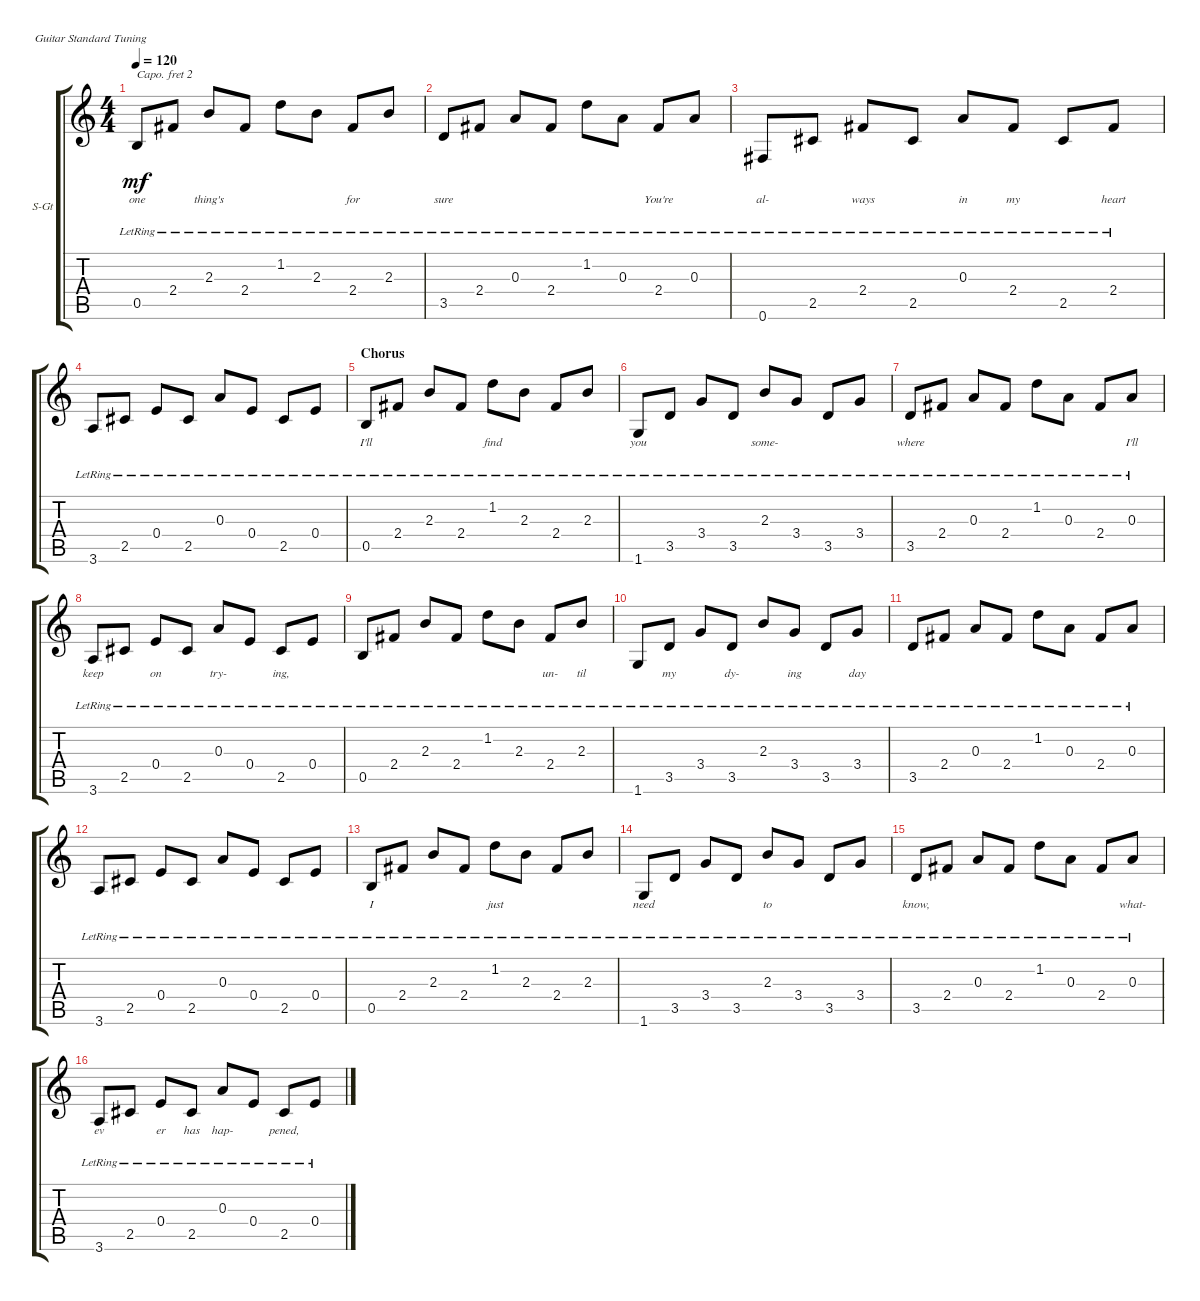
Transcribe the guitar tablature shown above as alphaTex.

\defaultSystemsLayout 4
\bracketExtendMode groupsimilarinstruments
\firstSystemTrackNameOrientation horizontal
\otherSystemsTrackNameOrientation horizontal
\track ("Steel Guitar" "S-Gt") {instrument acousticguitarsteel}
\staff {score tabs}
\capo 2
\tuning (E4 B3 G3 D3 A2 E2)
\ts (4 4)
\tempo 120
\clef g2
\ks c
0.5{lr}.8{lyrics (0 "one") lyrics (1 "") lyrics (2 "") lyrics (3 "") lyrics (4 "") dy mf} 2.4{lr}.8{lyrics (0 "") lyrics (1 "") lyrics (2 "") lyrics (3 "") lyrics (4 "")} 2.3{lr}.8{lyrics (0 "thing's") lyrics (1 "") lyrics (2 "") lyrics (3 "") lyrics (4 "")} 2.4{lr}.8{lyrics (0 "") lyrics (1 "") lyrics (2 "") lyrics (3 "") lyrics (4 "")} 1.2{lr}.8{lyrics (0 "") lyrics (1 "") lyrics (2 "") lyrics (3 "") lyrics (4 "")} 2.3{lr}.8{lyrics (0 "") lyrics (1 "") lyrics (2 "") lyrics (3 "") lyrics (4 "")} 2.4{lr}.8{lyrics (0 "for") lyrics (1 "") lyrics (2 "") lyrics (3 "") lyrics (4 "")} 2.3{lr}.8{lyrics (0 "") lyrics (1 "") lyrics (2 "") lyrics (3 "") lyrics (4 "")} |
3.5{lr}.8{lyrics (0 "sure") lyrics (1 "") lyrics (2 "") lyrics (3 "") lyrics (4 "")} 2.4{lr}.8{lyrics (0 "") lyrics (1 "") lyrics (2 "") lyrics (3 "") lyrics (4 "")} 0.3{lr}.8{lyrics (0 "") lyrics (1 "") lyrics (2 "") lyrics (3 "") lyrics (4 "")} 2.4{lr}.8{lyrics (0 "") lyrics (1 "") lyrics (2 "") lyrics (3 "") lyrics (4 "")} 1.2{lr}.8{lyrics (0 "") lyrics (1 "") lyrics (2 "") lyrics (3 "") lyrics (4 "")} 0.3{lr}.8{lyrics (0 "") lyrics (1 "") lyrics (2 "") lyrics (3 "") lyrics (4 "")} 2.4{lr}.8{lyrics (0 "You're") lyrics (1 "") lyrics (2 "") lyrics (3 "") lyrics (4 "")} 0.3{lr}.8{lyrics (0 "") lyrics (1 "") lyrics (2 "") lyrics (3 "") lyrics (4 "")} |
0.6{lr}.8{lyrics (0 "al-") lyrics (1 "") lyrics (2 "") lyrics (3 "") lyrics (4 "")} 2.5{lr}.8{lyrics (0 "") lyrics (1 "") lyrics (2 "") lyrics (3 "") lyrics (4 "")} 2.4{lr}.8{lyrics (0 "ways") lyrics (1 "") lyrics (2 "") lyrics (3 "") lyrics (4 "")} 2.5{lr}.8{lyrics (0 "") lyrics (1 "") lyrics (2 "") lyrics (3 "") lyrics (4 "")} 0.3{lr}.8{lyrics (0 "in") lyrics (1 "") lyrics (2 "") lyrics (3 "") lyrics (4 "")} 2.4{lr}.8{lyrics (0 "my") lyrics (1 "") lyrics (2 "") lyrics (3 "") lyrics (4 "")} 2.5{lr}.8{lyrics (0 "") lyrics (1 "") lyrics (2 "") lyrics (3 "") lyrics (4 "")} 2.4{lr}.8{lyrics (0 "heart") lyrics (1 "") lyrics (2 "") lyrics (3 "") lyrics (4 "")} |
3.6{lr}.8{lyrics (0 "") lyrics (1 "") lyrics (2 "") lyrics (3 "") lyrics (4 "")} 2.5{lr}.8{lyrics (0 "") lyrics (1 "") lyrics (2 "") lyrics (3 "") lyrics (4 "")} 0.4{lr}.8{lyrics (0 "") lyrics (1 "") lyrics (2 "") lyrics (3 "") lyrics (4 "")} 2.5{lr}.8{lyrics (0 "") lyrics (1 "") lyrics (2 "") lyrics (3 "") lyrics (4 "")} 0.3{lr}.8{lyrics (0 "") lyrics (1 "") lyrics (2 "") lyrics (3 "") lyrics (4 "")} 0.4{lr}.8{lyrics (0 "") lyrics (1 "") lyrics (2 "") lyrics (3 "") lyrics (4 "")} 2.5{lr}.8{lyrics (0 "") lyrics (1 "") lyrics (2 "") lyrics (3 "") lyrics (4 "")} 0.4{lr}.8{lyrics (0 "") lyrics (1 "") lyrics (2 "") lyrics (3 "") lyrics (4 "")} |
\section ("" "Chorus")
0.5{lr}.8{lyrics (0 "I'll") lyrics (1 "") lyrics (2 "") lyrics (3 "") lyrics (4 "")} 2.4{lr}.8{lyrics (0 "") lyrics (1 "") lyrics (2 "") lyrics (3 "") lyrics (4 "")} 2.3{lr}.8{lyrics (0 "") lyrics (1 "") lyrics (2 "") lyrics (3 "") lyrics (4 "")} 2.4{lr}.8{lyrics (0 "") lyrics (1 "") lyrics (2 "") lyrics (3 "") lyrics (4 "")} 1.2{lr}.8{lyrics (0 "find") lyrics (1 "") lyrics (2 "") lyrics (3 "") lyrics (4 "")} 2.3{lr}.8{lyrics (0 "") lyrics (1 "") lyrics (2 "") lyrics (3 "") lyrics (4 "")} 2.4{lr}.8{lyrics (0 "") lyrics (1 "") lyrics (2 "") lyrics (3 "") lyrics (4 "")} 2.3{lr}.8{lyrics (0 "") lyrics (1 "") lyrics (2 "") lyrics (3 "") lyrics (4 "")} |
1.6{lr}.8{lyrics (0 "you") lyrics (1 "") lyrics (2 "") lyrics (3 "") lyrics (4 "")} 3.5{lr}.8{lyrics (0 "") lyrics (1 "") lyrics (2 "") lyrics (3 "") lyrics (4 "")} 3.4{lr}.8{lyrics (0 "") lyrics (1 "") lyrics (2 "") lyrics (3 "") lyrics (4 "")} 3.5{lr}.8{lyrics (0 "") lyrics (1 "") lyrics (2 "") lyrics (3 "") lyrics (4 "")} 2.3{lr}.8{lyrics (0 "some-") lyrics (1 "") lyrics (2 "") lyrics (3 "") lyrics (4 "")} 3.4{lr}.8{lyrics (0 "") lyrics (1 "") lyrics (2 "") lyrics (3 "") lyrics (4 "")} 3.5{lr}.8{lyrics (0 "") lyrics (1 "") lyrics (2 "") lyrics (3 "") lyrics (4 "")} 3.4{lr}.8{lyrics (0 "") lyrics (1 "") lyrics (2 "") lyrics (3 "") lyrics (4 "")} |
3.5{lr}.8{lyrics (0 "where") lyrics (1 "") lyrics (2 "") lyrics (3 "") lyrics (4 "")} 2.4{lr}.8{lyrics (0 "") lyrics (1 "") lyrics (2 "") lyrics (3 "") lyrics (4 "")} 0.3{lr}.8{lyrics (0 "") lyrics (1 "") lyrics (2 "") lyrics (3 "") lyrics (4 "")} 2.4{lr}.8{lyrics (0 "") lyrics (1 "") lyrics (2 "") lyrics (3 "") lyrics (4 "")} 1.2{lr}.8{lyrics (0 "") lyrics (1 "") lyrics (2 "") lyrics (3 "") lyrics (4 "")} 0.3{lr}.8{lyrics (0 "") lyrics (1 "") lyrics (2 "") lyrics (3 "") lyrics (4 "")} 2.4{lr}.8{lyrics (0 "") lyrics (1 "") lyrics (2 "") lyrics (3 "") lyrics (4 "")} 0.3{lr}.8{lyrics (0 "I'll") lyrics (1 "") lyrics (2 "") lyrics (3 "") lyrics (4 "")} |
3.6{lr}.8{lyrics (0 "keep") lyrics (1 "") lyrics (2 "") lyrics (3 "") lyrics (4 "")} 2.5{lr}.8{lyrics (0 "") lyrics (1 "") lyrics (2 "") lyrics (3 "") lyrics (4 "")} 0.4{lr}.8{lyrics (0 "on") lyrics (1 "") lyrics (2 "") lyrics (3 "") lyrics (4 "")} 2.5{lr}.8{lyrics (0 "") lyrics (1 "") lyrics (2 "") lyrics (3 "") lyrics (4 "")} 0.3{lr}.8{lyrics (0 "try-") lyrics (1 "") lyrics (2 "") lyrics (3 "") lyrics (4 "")} 0.4{lr}.8{lyrics (0 "") lyrics (1 "") lyrics (2 "") lyrics (3 "") lyrics (4 "")} 2.5{lr}.8{lyrics (0 "ing,") lyrics (1 "") lyrics (2 "") lyrics (3 "") lyrics (4 "")} 0.4{lr}.8{lyrics (0 "") lyrics (1 "") lyrics (2 "") lyrics (3 "") lyrics (4 "")} |
0.5{lr}.8{lyrics (0 "") lyrics (1 "") lyrics (2 "") lyrics (3 "") lyrics (4 "")} 2.4{lr}.8{lyrics (0 "") lyrics (1 "") lyrics (2 "") lyrics (3 "") lyrics (4 "")} 2.3{lr}.8{lyrics (0 "") lyrics (1 "") lyrics (2 "") lyrics (3 "") lyrics (4 "")} 2.4{lr}.8{lyrics (0 "") lyrics (1 "") lyrics (2 "") lyrics (3 "") lyrics (4 "")} 1.2{lr}.8{lyrics (0 "") lyrics (1 "") lyrics (2 "") lyrics (3 "") lyrics (4 "")} 2.3{lr}.8{lyrics (0 "") lyrics (1 "") lyrics (2 "") lyrics (3 "") lyrics (4 "")} 2.4{lr}.8{lyrics (0 "un-") lyrics (1 "") lyrics (2 "") lyrics (3 "") lyrics (4 "")} 2.3{lr}.8{lyrics (0 "til") lyrics (1 "") lyrics (2 "") lyrics (3 "") lyrics (4 "")} |
1.6{lr}.8{lyrics (0 "") lyrics (1 "") lyrics (2 "") lyrics (3 "") lyrics (4 "")} 3.5{lr}.8{lyrics (0 "my") lyrics (1 "") lyrics (2 "") lyrics (3 "") lyrics (4 "")} 3.4{lr}.8{lyrics (0 "") lyrics (1 "") lyrics (2 "") lyrics (3 "") lyrics (4 "")} 3.5{lr}.8{lyrics (0 "dy-") lyrics (1 "") lyrics (2 "") lyrics (3 "") lyrics (4 "")} 2.3{lr}.8{lyrics (0 "") lyrics (1 "") lyrics (2 "") lyrics (3 "") lyrics (4 "")} 3.4{lr}.8{lyrics (0 "ing") lyrics (1 "") lyrics (2 "") lyrics (3 "") lyrics (4 "")} 3.5{lr}.8{lyrics (0 "") lyrics (1 "") lyrics (2 "") lyrics (3 "") lyrics (4 "")} 3.4{lr}.8{lyrics (0 "day") lyrics (1 "") lyrics (2 "") lyrics (3 "") lyrics (4 "")} |
3.5{lr}.8{lyrics (0 "") lyrics (1 "") lyrics (2 "") lyrics (3 "") lyrics (4 "")} 2.4{lr}.8{lyrics (0 "") lyrics (1 "") lyrics (2 "") lyrics (3 "") lyrics (4 "")} 0.3{lr}.8{lyrics (0 "") lyrics (1 "") lyrics (2 "") lyrics (3 "") lyrics (4 "")} 2.4{lr}.8{lyrics (0 "") lyrics (1 "") lyrics (2 "") lyrics (3 "") lyrics (4 "")} 1.2{lr}.8{lyrics (0 "") lyrics (1 "") lyrics (2 "") lyrics (3 "") lyrics (4 "")} 0.3{lr}.8{lyrics (0 "") lyrics (1 "") lyrics (2 "") lyrics (3 "") lyrics (4 "")} 2.4{lr}.8{lyrics (0 "") lyrics (1 "") lyrics (2 "") lyrics (3 "") lyrics (4 "")} 0.3{lr}.8{lyrics (0 "") lyrics (1 "") lyrics (2 "") lyrics (3 "") lyrics (4 "")} |
3.6{lr}.8{lyrics (0 "") lyrics (1 "") lyrics (2 "") lyrics (3 "") lyrics (4 "")} 2.5{lr}.8{lyrics (0 "") lyrics (1 "") lyrics (2 "") lyrics (3 "") lyrics (4 "")} 0.4{lr}.8{lyrics (0 "") lyrics (1 "") lyrics (2 "") lyrics (3 "") lyrics (4 "")} 2.5{lr}.8{lyrics (0 "") lyrics (1 "") lyrics (2 "") lyrics (3 "") lyrics (4 "")} 0.3{lr}.8{lyrics (0 "") lyrics (1 "") lyrics (2 "") lyrics (3 "") lyrics (4 "")} 0.4{lr}.8{lyrics (0 "") lyrics (1 "") lyrics (2 "") lyrics (3 "") lyrics (4 "")} 2.5{lr}.8{lyrics (0 "") lyrics (1 "") lyrics (2 "") lyrics (3 "") lyrics (4 "")} 0.4{lr}.8{lyrics (0 "") lyrics (1 "") lyrics (2 "") lyrics (3 "") lyrics (4 "")} |
0.5{lr}.8{lyrics (0 "I") lyrics (1 "") lyrics (2 "") lyrics (3 "") lyrics (4 "")} 2.4{lr}.8{lyrics (0 "") lyrics (1 "") lyrics (2 "") lyrics (3 "") lyrics (4 "")} 2.3{lr}.8{lyrics (0 "") lyrics (1 "") lyrics (2 "") lyrics (3 "") lyrics (4 "")} 2.4{lr}.8{lyrics (0 "") lyrics (1 "") lyrics (2 "") lyrics (3 "") lyrics (4 "")} 1.2{lr}.8{lyrics (0 "just") lyrics (1 "") lyrics (2 "") lyrics (3 "") lyrics (4 "")} 2.3{lr}.8{lyrics (0 "") lyrics (1 "") lyrics (2 "") lyrics (3 "") lyrics (4 "")} 2.4{lr}.8{lyrics (0 "") lyrics (1 "") lyrics (2 "") lyrics (3 "") lyrics (4 "")} 2.3{lr}.8{lyrics (0 "") lyrics (1 "") lyrics (2 "") lyrics (3 "") lyrics (4 "")} |
1.6{lr}.8{lyrics (0 "need") lyrics (1 "") lyrics (2 "") lyrics (3 "") lyrics (4 "")} 3.5{lr}.8{lyrics (0 "") lyrics (1 "") lyrics (2 "") lyrics (3 "") lyrics (4 "")} 3.4{lr}.8{lyrics (0 "") lyrics (1 "") lyrics (2 "") lyrics (3 "") lyrics (4 "")} 3.5{lr}.8{lyrics (0 "") lyrics (1 "") lyrics (2 "") lyrics (3 "") lyrics (4 "")} 2.3{lr}.8{lyrics (0 "to") lyrics (1 "") lyrics (2 "") lyrics (3 "") lyrics (4 "")} 3.4{lr}.8{lyrics (0 "") lyrics (1 "") lyrics (2 "") lyrics (3 "") lyrics (4 "")} 3.5{lr}.8{lyrics (0 "") lyrics (1 "") lyrics (2 "") lyrics (3 "") lyrics (4 "")} 3.4{lr}.8{lyrics (0 "") lyrics (1 "") lyrics (2 "") lyrics (3 "") lyrics (4 "")} |
3.5{lr}.8{lyrics (0 "know,") lyrics (1 "") lyrics (2 "") lyrics (3 "") lyrics (4 "")} 2.4{lr}.8{lyrics (0 "") lyrics (1 "") lyrics (2 "") lyrics (3 "") lyrics (4 "")} 0.3{lr}.8{lyrics (0 "") lyrics (1 "") lyrics (2 "") lyrics (3 "") lyrics (4 "")} 2.4{lr}.8{lyrics (0 "") lyrics (1 "") lyrics (2 "") lyrics (3 "") lyrics (4 "")} 1.2{lr}.8{lyrics (0 "") lyrics (1 "") lyrics (2 "") lyrics (3 "") lyrics (4 "")} 0.3{lr}.8{lyrics (0 "") lyrics (1 "") lyrics (2 "") lyrics (3 "") lyrics (4 "")} 2.4{lr}.8{lyrics (0 "") lyrics (1 "") lyrics (2 "") lyrics (3 "") lyrics (4 "")} 0.3{lr}.8{lyrics (0 "what-") lyrics (1 "") lyrics (2 "") lyrics (3 "") lyrics (4 "")} |
3.6{lr}.8{lyrics (0 "ev") lyrics (1 "") lyrics (2 "") lyrics (3 "") lyrics (4 "")} 2.5{lr}.8{lyrics (0 "") lyrics (1 "") lyrics (2 "") lyrics (3 "") lyrics (4 "")} 0.4{lr}.8{lyrics (0 "er") lyrics (1 "") lyrics (2 "") lyrics (3 "") lyrics (4 "")} 2.5{lr}.8{lyrics (0 "has") lyrics (1 "") lyrics (2 "") lyrics (3 "") lyrics (4 "")} 0.3{lr}.8{lyrics (0 "hap-") lyrics (1 "") lyrics (2 "") lyrics (3 "") lyrics (4 "")} 0.4{lr}.8{lyrics (0 "") lyrics (1 "") lyrics (2 "") lyrics (3 "") lyrics (4 "")} 2.5{lr}.8{lyrics (0 "pened,") lyrics (1 "") lyrics (2 "") lyrics (3 "") lyrics (4 "")} 0.4{lr}.8{lyrics (0 "") lyrics (1 "") lyrics (2 "") lyrics (3 "") lyrics (4 "")}
